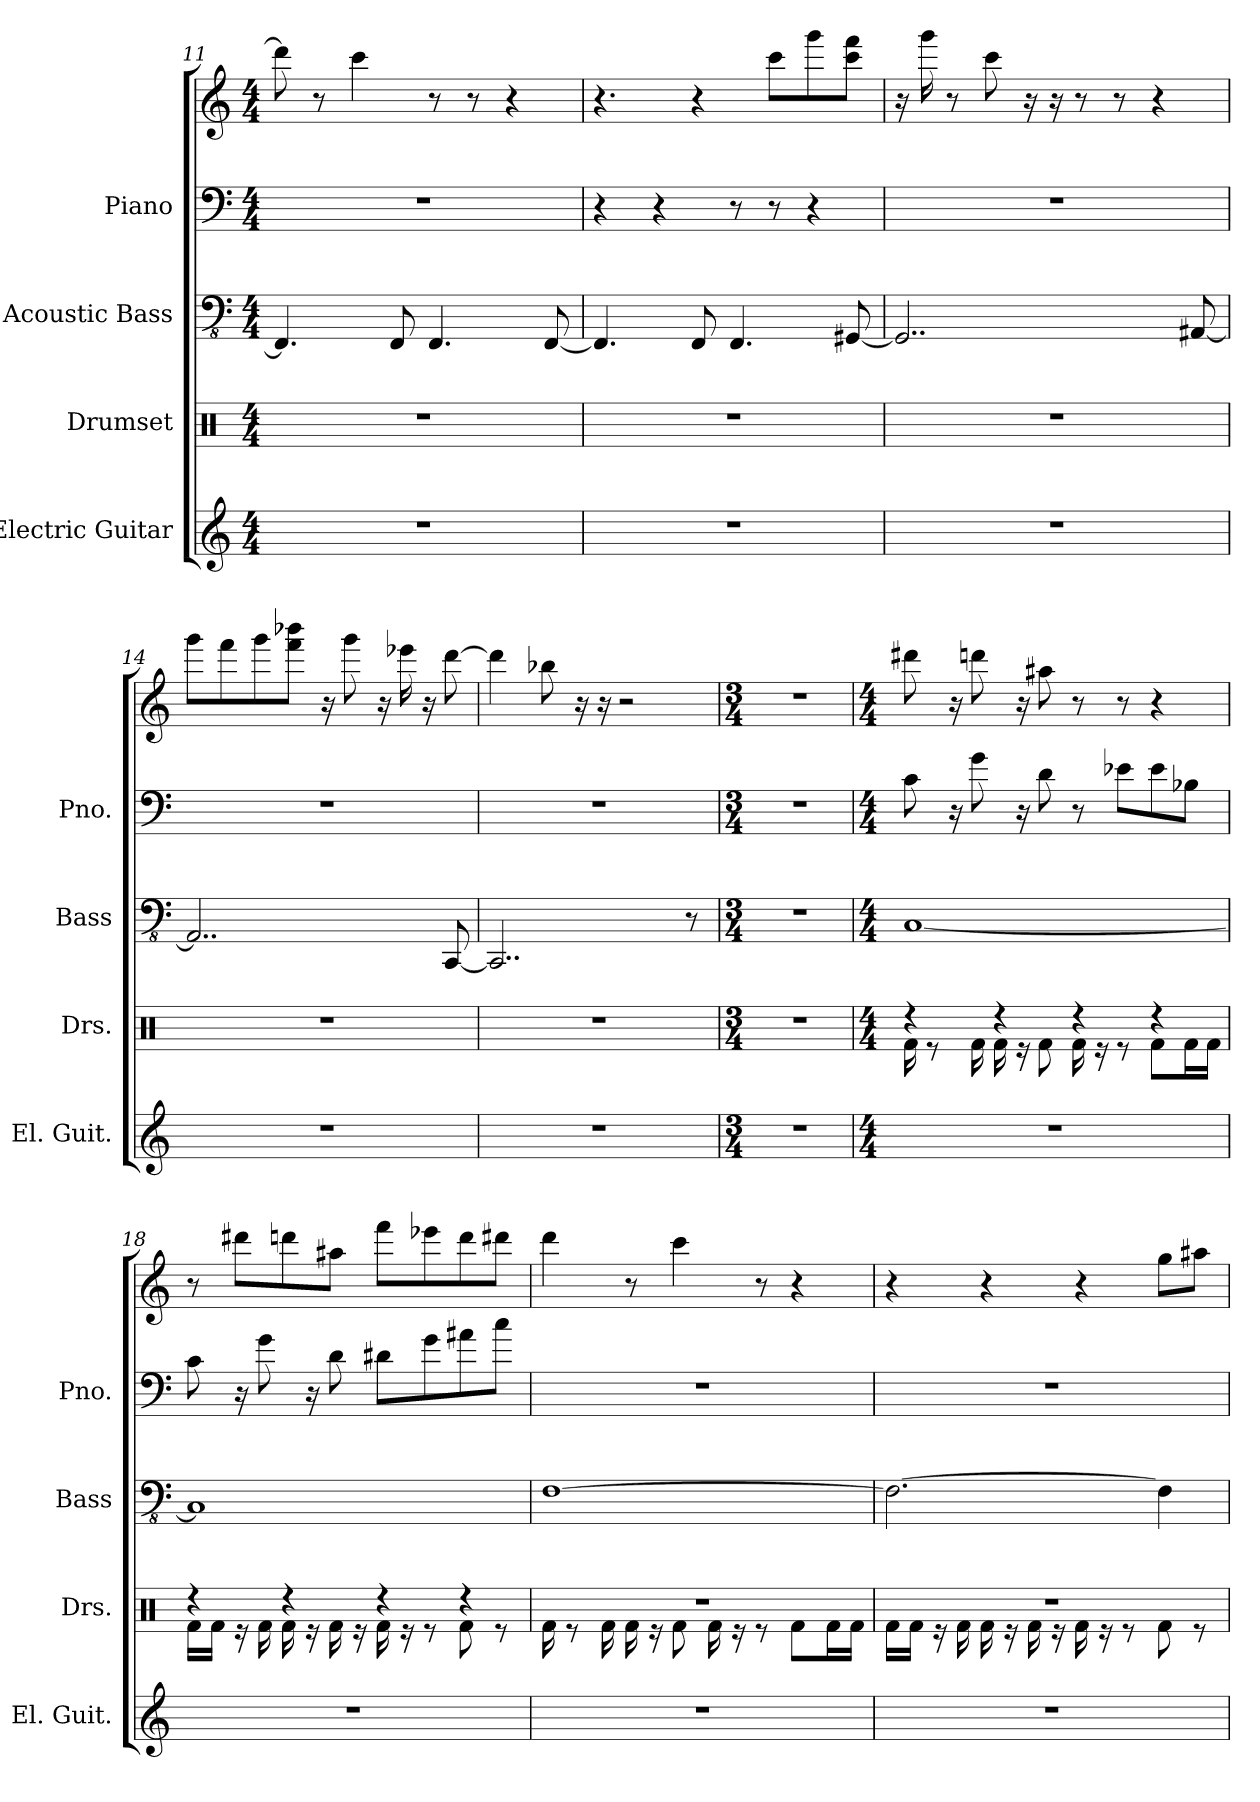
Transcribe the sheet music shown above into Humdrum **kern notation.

**kern	**kern	**kern	**kern	**kern
*part4	*part3	*part2	*part1	*part1
*staff5	*staff4	*staff3	*staff2	*staff1
*I"Electric Guitar	*I"Drumset	*I"Acoustic Bass	*I"Piano	*
*I'El. Guit.	*I'Drs.	*I'Bass	*I'Pno.	*
!!LO:LB:g=z
*clefG2	*clefX	*clefFv4	*clefF4	*clefG2
*k[]	*k[]	*k[]	*k[]	*k[]
*M4/4	*M4/4	*M4/4	*M4/4	*M4/4
=11	=11	=11	=11	=11
1r	1r	4.FFF/]	1r	8ddd\]
.	.	.	.	8r
.	.	.	.	4ccc\
.	.	8FFF/	.	.
.	.	4.FFF/	.	8r
.	.	.	.	8r
.	.	.	.	4r
.	.	[8FFF/	.	.
=12	=12	=12	=12	=12
1r	1r	4.FFF/]	4r	4.r
.	.	.	4r	.
.	.	8FFF/	.	4r
.	.	4.FFF/	8r	.
.	.	.	8r	8ccc\L
.	.	.	4r	8ggg\
.	.	[8GGG#X/	.	8ccc\ 8fff\J
=13	=13	=13	=13	=13
1r	1r	2..GGG#/]	1r	16r
.	.	.	.	16ggg\
.	.	.	.	8r
.	.	.	.	8ccc\
.	.	.	.	16r
.	.	.	.	16r
.	.	.	.	8r
.	.	.	.	8r
.	.	.	.	4r
.	.	[8AAA#X/	.	.
=14	=14	=14	=14	=14
1r	1r	2..AAA#/]	1r	8ggg\L
.	.	.	.	8fff\
.	.	.	.	8ggg\
.	.	.	.	8fff\ 8bbb-X\J
.	.	.	.	16r
.	.	.	.	8ggg\
.	.	.	.	16r
.	.	.	.	16eee-X\
.	.	.	.	16r
.	.	[8CCC/	.	[8ddd\
!!LO:PB:g=z
=15	=15	=15	=15	=15
1r	1r	2..CCC/]	1r	4ddd\]
.	.	.	.	8bb-X\
.	.	.	.	16r
.	.	.	.	16r
.	.	.	.	2r
.	.	8r	.	.
=16	=16	=16	=16	=16
*M3/4	*M3/4	*M3/4	*M3/4	*M3/4
2.r	2.r	2.r	2.r	2.r
=17	=17	=17	=17	=17
*M4/4	*M4/4	*M4/4	*M4/4	*M4/4
*	*^	*	*	*
1r	4r	16Rf\	[1CC	8c\	8ddd#X\
.	.	8r	.	.	.
.	.	.	.	16r	16r
.	.	16Rf\	.	8g\	8dddn\
.	4r	16Rf\	.	.	.
.	.	16r	.	16r	16r
.	.	8Rf\	.	8d\	8aa#X\
.	4r	16Rf\	.	8r	8r
.	.	16r	.	.	.
.	.	8r	.	8e-X\L	8r
.	4r	8Rf\L	.	8e-\	4r
.	.	16Rf\L	.	8B-X\J	.
.	.	16Rf\JJ	.	.	.
=18	=18	=18	=18	=18	=18
1r	4r	16Rf\LL	1CC]	8c\	8r
.	.	16Rf\JJ	.	.	.
.	.	16r	.	16r	8ddd#X\L
.	.	16Rf\	.	8g\	.
.	4r	16Rf\	.	.	8dddn\
.	.	16r	.	16r	.
.	.	16Rf\	.	8d\	8aa#X\J
.	.	16r	.	.	.
.	4r	16Rf\	.	8d#X\L	8fff\L
.	.	16r	.	.	.
.	.	8r	.	8g\	8eee-X\
.	4r	8Rf\	.	8a#X\	8ddd\
.	.	8r	.	8cc\J	8ddd#X\J
!!LO:LB:g=z
=19	=19	=19	=19	=19	=19
1r	1r	16Rf\	[1FF	1r	4ddd\
.	.	8r	.	.	.
.	.	16Rf\	.	.	.
.	.	16Rf\	.	.	8r
.	.	16r	.	.	.
.	.	8Rf\	.	.	4ccc\
.	.	16Rf\	.	.	.
.	.	16r	.	.	.
.	.	8r	.	.	8r
.	.	8Rf\L	.	.	4r
.	.	16Rf\L	.	.	.
.	.	16Rf\JJ	.	.	.
=20	=20	=20	=20	=20	=20
1r	1r	16Rf\LL	2.FF\_	1r	4r
.	.	16Rf\JJ	.	.	.
.	.	16r	.	.	.
.	.	16Rf\	.	.	.
.	.	16Rf\	.	.	4r
.	.	16r	.	.	.
.	.	16Rf\	.	.	.
.	.	16r	.	.	.
.	.	16Rf\	.	.	4r
.	.	16r	.	.	.
.	.	8r	.	.	.
.	.	8Rf\	4FF\]	.	8gg\L
.	.	8r	.	.	8aa#X\J
*	*v	*v	*	*	*
=	=	=	=	=
*-	*-	*-	*-	*-
